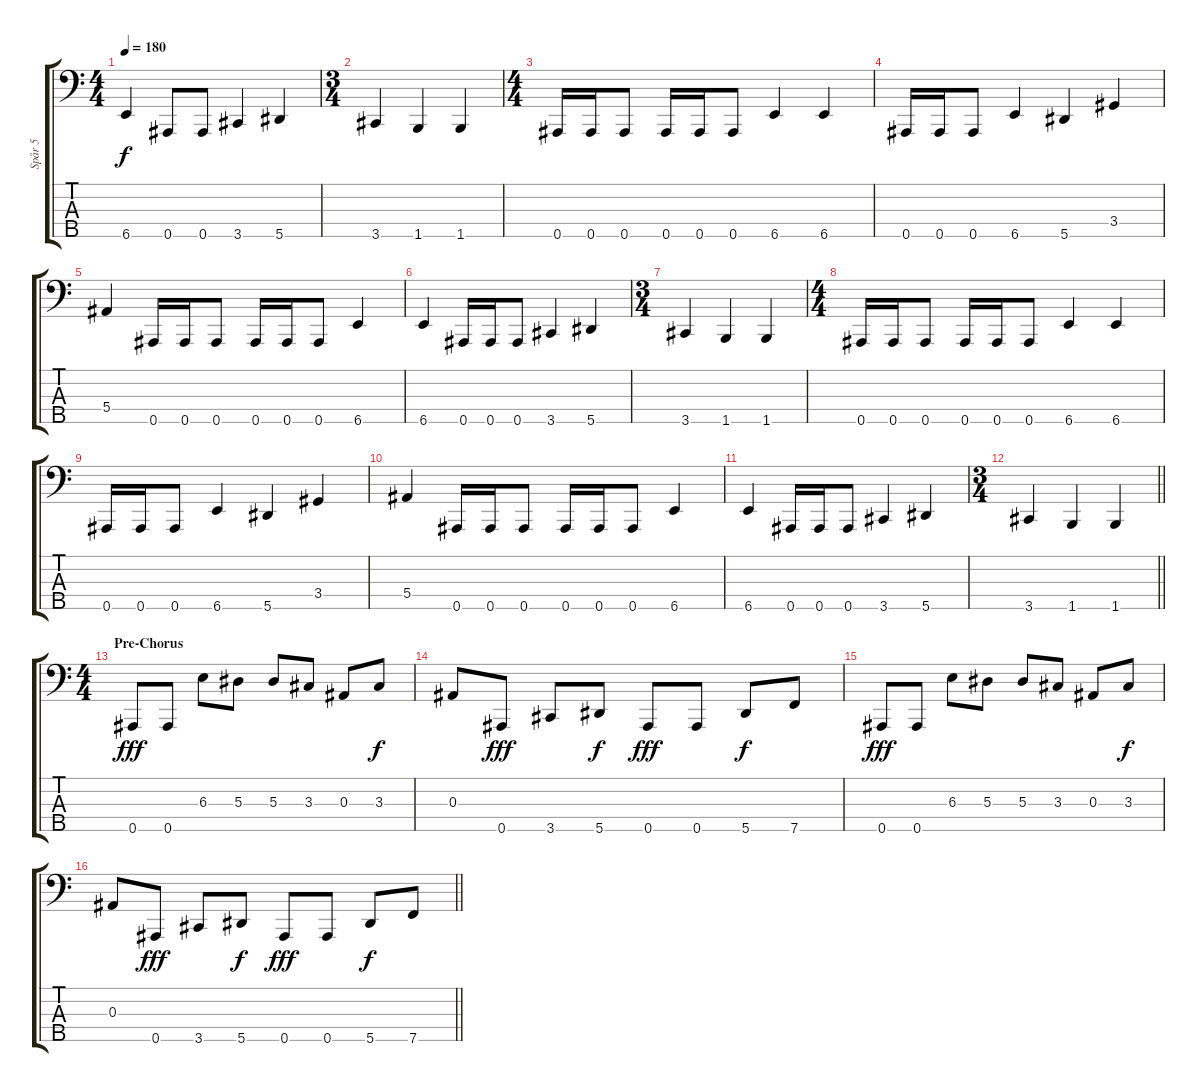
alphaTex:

\track ("Spår 5" "Spår 5") {instrument electricbasspick}
\staff {score tabs}
\tuning (G2 D2 Bb1 F1 Bb0) {hide}
\ts (4 4)
\tempo 180
\clef f4
\ks c
6.5.4{dy f} 0.5.8 0.5.8 3.5.4 5.5.4 |
\ts (3 4)
3.5.4 1.5.4 1.5.4 |
\ts (4 4)
0.5.16 0.5.16 0.5.8 0.5.16 0.5.16 0.5.8 6.5.4 6.5.4 |
0.5.16 0.5.16 0.5.8 6.5.4 5.5.4 3.4.4 |
5.4.4 0.5.16 0.5.16 0.5.8 0.5.16 0.5.16 0.5.8 6.5.4 |
6.5.4 0.5.16 0.5.16 0.5.8 3.5.4 5.5.4 |
\ts (3 4)
3.5.4 1.5.4 1.5.4 |
\ts (4 4)
0.5.16 0.5.16 0.5.8 0.5.16 0.5.16 0.5.8 6.5.4 6.5.4 |
0.5.16 0.5.16 0.5.8 6.5.4 5.5.4 3.4.4 |
5.4.4 0.5.16 0.5.16 0.5.8 0.5.16 0.5.16 0.5.8 6.5.4 |
6.5.4 0.5.16 0.5.16 0.5.8 3.5.4 5.5.4 |
\ts (3 4)
\barLineRight lightlight
3.5.4 1.5.4 1.5.4 |
\ts (4 4)
\section ("" "Pre-Chorus")
0.5.8{dy fff} 0.5.8 6.3.8 5.3.8 5.3.8 3.3.8 0.3.8 3.3.8{dy f} |
0.3.8 0.5.8{dy fff} 3.5.8 5.5.8{dy f} 0.5.8{dy fff} 0.5.8 5.5.8{dy f} 7.5.8 |
0.5.8{dy fff} 0.5.8 6.3.8 5.3.8 5.3.8 3.3.8 0.3.8 3.3.8{dy f} |
\barLineRight lightlight
0.3.8 0.5.8{dy fff} 3.5.8 5.5.8{dy f} 0.5.8{dy fff} 0.5.8 5.5.8{dy f} 7.5.8
